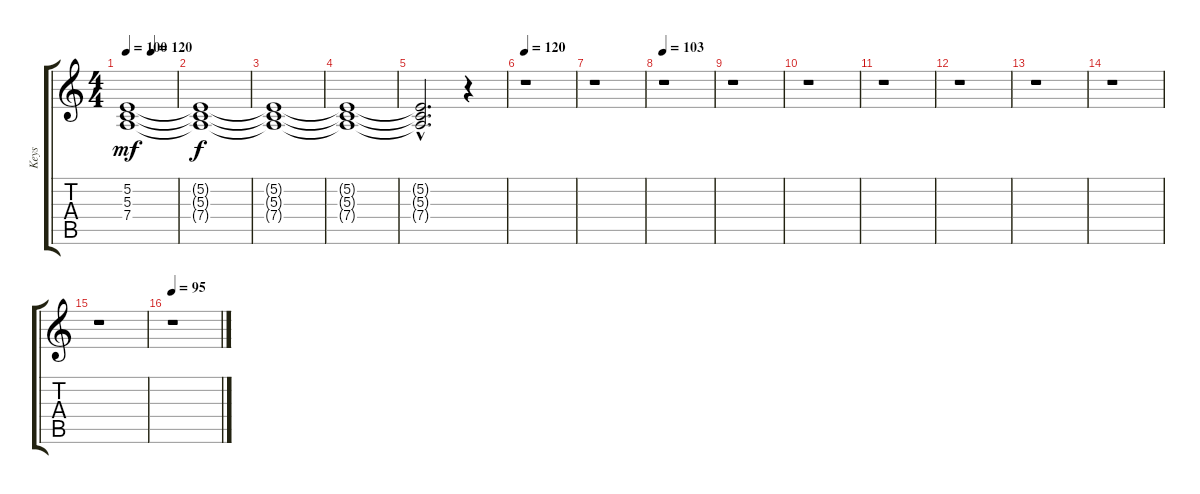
\track ("Keys" "Keys") {instrument percussiveorgan}
\staff {score tabs}
\tuning (E4 B3 G3 D3 A2 E2) {hide}
\ts (4 4)
\tempo 100
\tempo (120 0.5)
\clef g2
\ks c
(5.2 5.3 7.4).1{dy mf} |
(5.2{t} 5.3{t} 7.4{t}).1{dy f} |
(5.2{t} 5.3{t} 7.4{t}).1 |
(5.2{t} 5.3{t} 7.4{t}).1 |
(5.2{hac t} 5.3{hac t} 7.4{hac t}).2{d} r.4 |
\tempo 120
r.1 |
r.1 |
\tempo 103
r.1 |
r.1 |
r.1 |
r.1 |
r.1 |
r.1 |
r.1 |
r.1 |
\tempo 95
r.1
